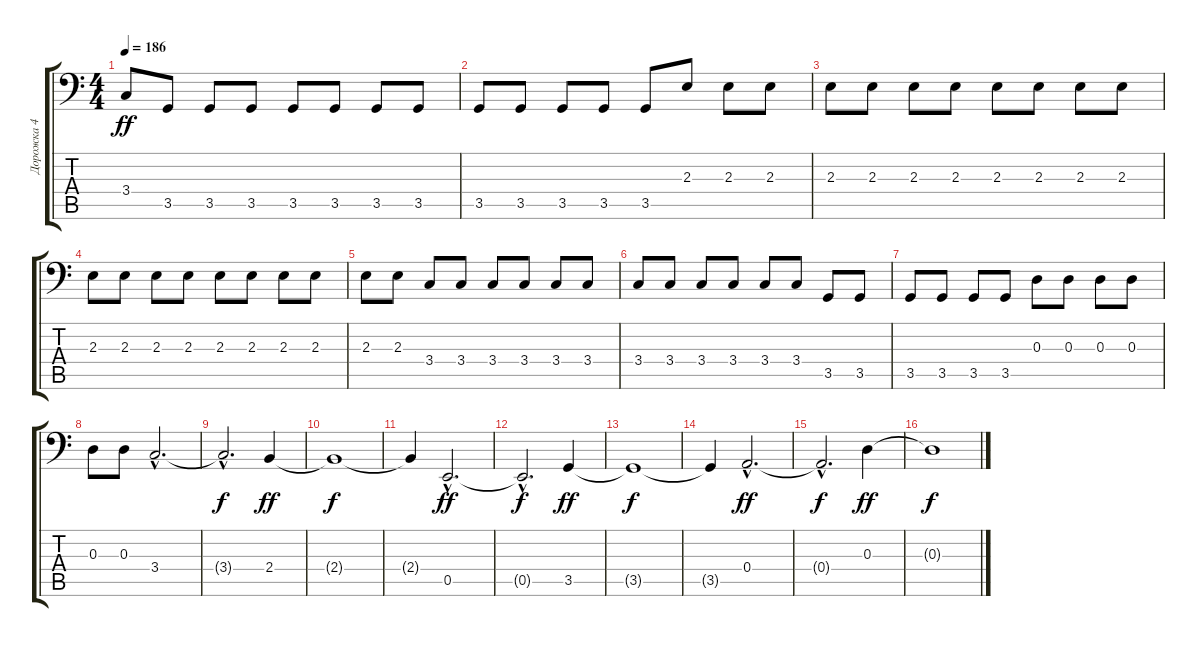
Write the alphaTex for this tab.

\track ("Дорожка 4" "Дорожка 4") {instrument fretlessbass}
\staff {score tabs}
\tuning (C3 G2 D2 A1 E1 B0) {hide}
\ts (4 4)
\tempo 186
\clef f4
\ks c
3.4.8{dy ff} 3.5.8 3.5.8 3.5.8 3.5.8 3.5.8 3.5.8 3.5.8 |
3.5.8 3.5.8 3.5.8 3.5.8 3.5.8 2.3.8 2.3.8 2.3.8 |
2.3.8 2.3.8 2.3.8 2.3.8 2.3.8 2.3.8 2.3.8 2.3.8 |
2.3.8 2.3.8 2.3.8 2.3.8 2.3.8 2.3.8 2.3.8 2.3.8 |
2.3.8 2.3.8 3.4.8 3.4.8 3.4.8 3.4.8 3.4.8 3.4.8 |
3.4.8 3.4.8 3.4.8 3.4.8 3.4.8 3.4.8 3.5.8 3.5.8 |
3.5.8 3.5.8 3.5.8 3.5.8 0.3.8 0.3.8 0.3.8 0.3.8 |
0.3.8 0.3.8 3.4{hac}.2{d} |
3.4{hac t}.2{d dy f} 2.4.4{dy ff} |
2.4{t}.1{dy f} |
2.4{t}.4 0.5{hac}.2{d dy ff} |
0.5{hac t}.2{d dy f} 3.5.4{dy ff} |
3.5{t}.1{dy f} |
3.5{t}.4 0.4{hac}.2{d dy ff} |
0.4{hac t}.2{d dy f} 0.3.4{dy ff} |
0.3{t}.1{dy f}
